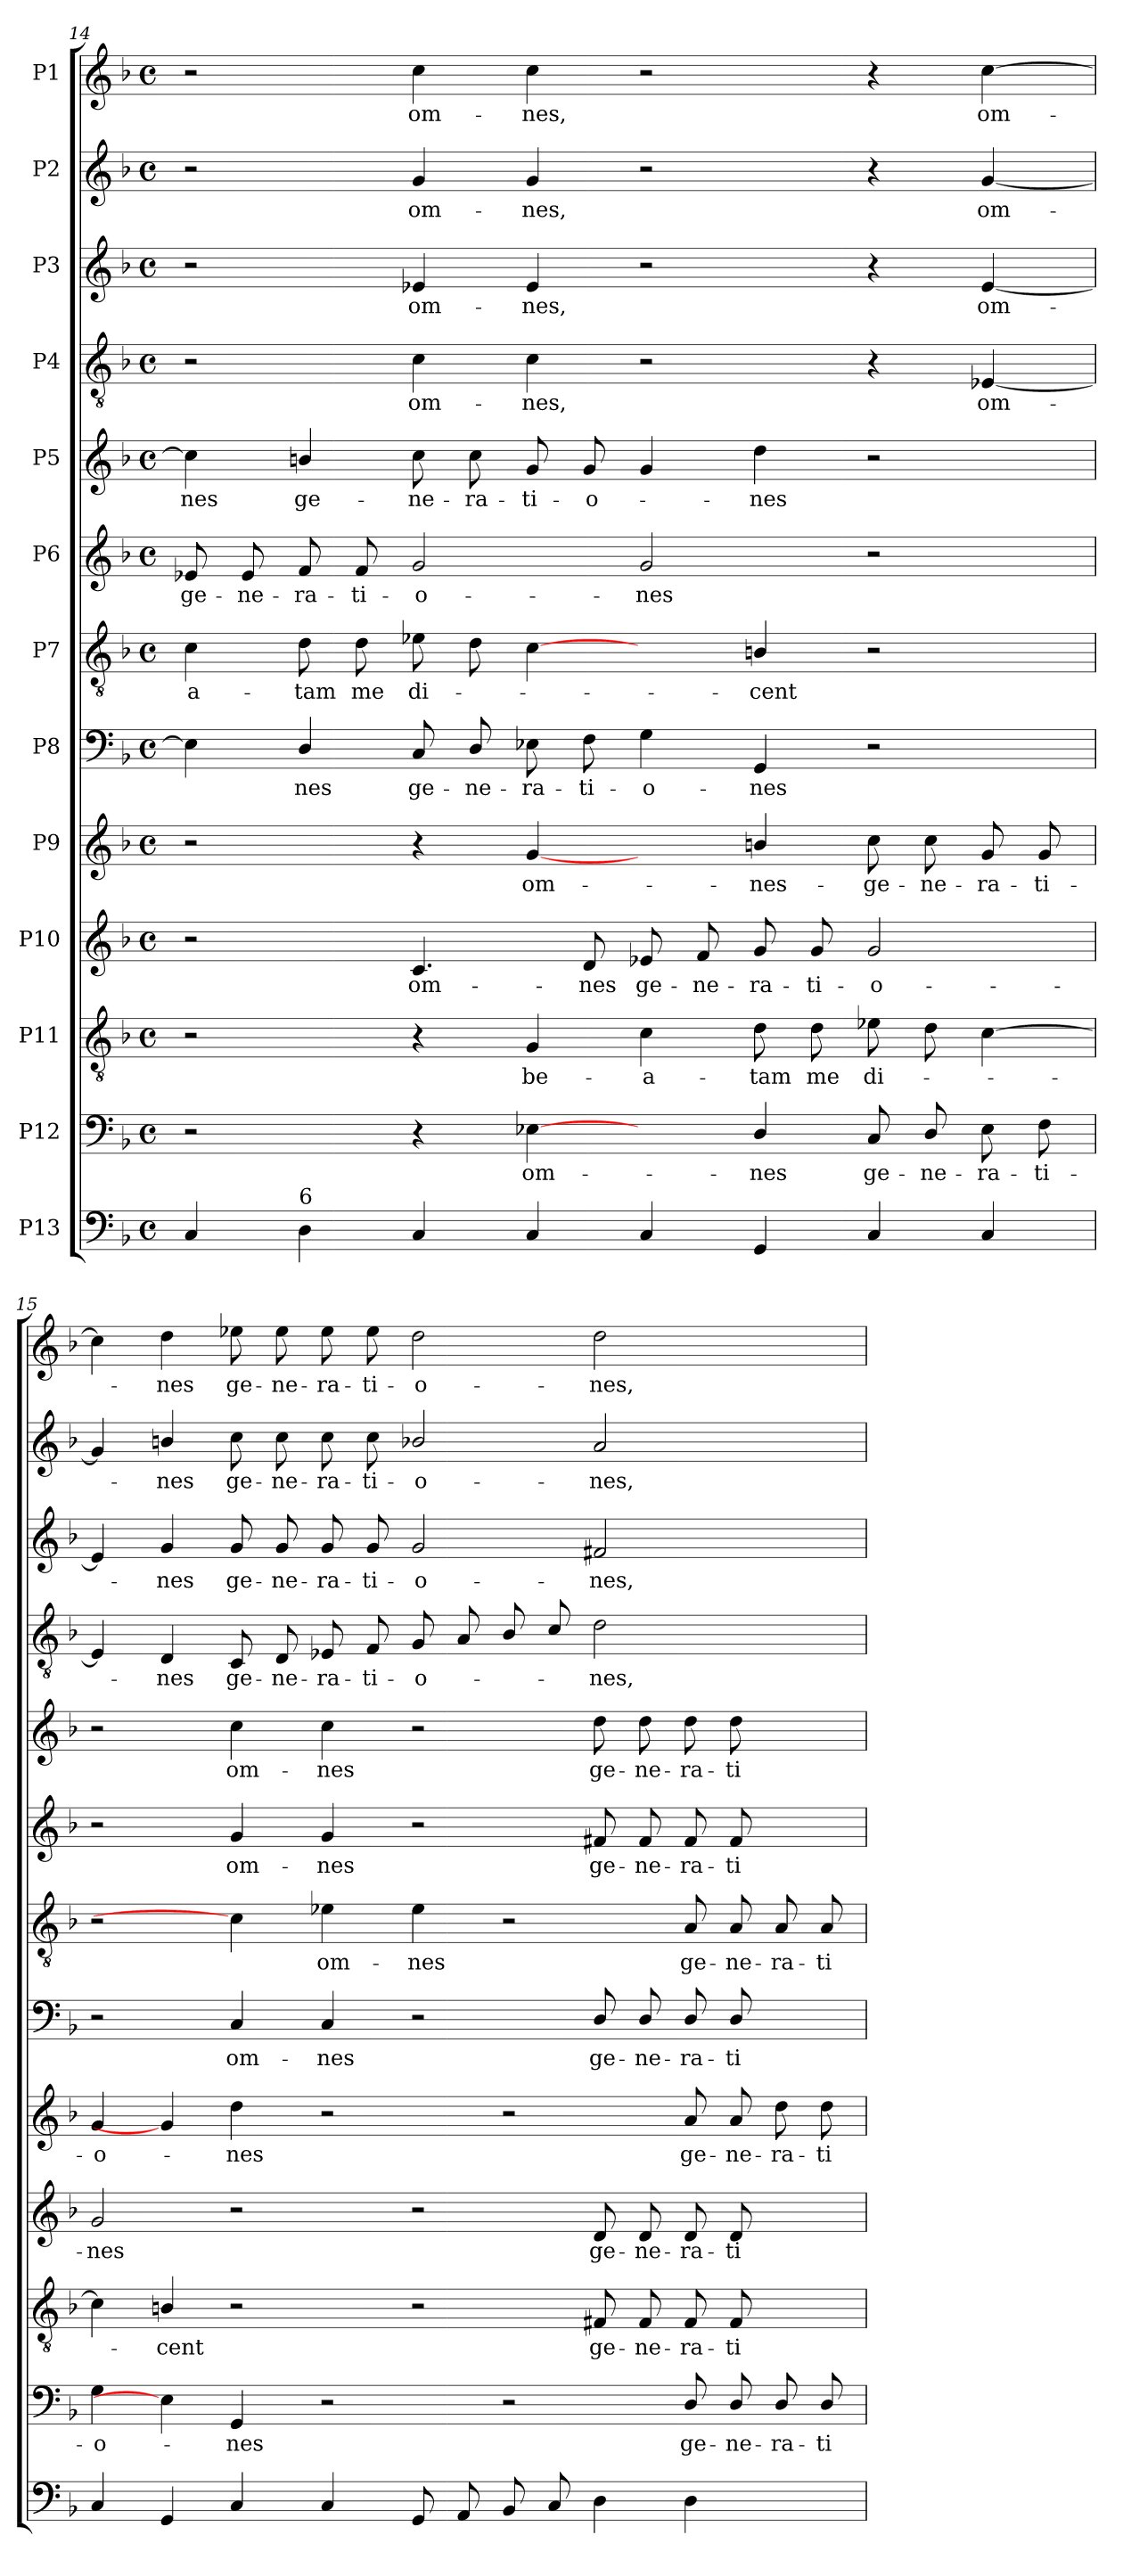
**kern	**kern	**text	**kern	**text	**kern	**text	**kern	**text	**kern	**text	**kern	**text	**kern	**text	**kern	**text	**kern	**text	**kern	**text	**kern	**text	**kern	**text
*part13	*part12	*part12	*part11	*part11	*part10	*part10	*part9	*part9	*part8	*part8	*part7	*part7	*part6	*part6	*part5	*part5	*part4	*part4	*part3	*part3	*part2	*part2	*part1	*part1
*staff13	*staff12	*staff12	*staff11	*staff11	*staff10	*staff10	*staff9	*staff9	*staff8	*staff8	*staff7	*staff7	*staff6	*staff6	*staff5	*staff5	*staff4	*staff4	*staff3	*staff3	*staff2	*staff2	*staff1	*staff1
*I"P13	*I"P12	*	*I"P11	*	*I"P10	*	*I"P9	*	*I"P8	*	*I"P7	*	*I"P6	*	*I"P5	*	*I"P4	*	*I"P3	*	*I"P2	*	*I"P1	*
*clefF4	*clefF4	*	*clefGv2	*	*clefG2	*	*clefG2	*	*clefF4	*	*clefGv2	*	*clefG2	*	*clefG2	*	*clefGv2	*	*clefG2	*	*clefG2	*	*clefG2	*
*	*	*	*ITrd7c12	*	*	*	*	*	*	*	*ITrd7c12	*	*	*	*	*	*ITrd7c12	*	*	*	*	*	*	*
*k[b-]	*k[b-]	*	*k[b-]	*	*k[b-]	*	*k[b-]	*	*k[b-]	*	*k[b-]	*	*k[b-]	*	*k[b-]	*	*k[b-]	*	*k[b-]	*	*k[b-]	*	*k[b-]	*
*F:	*F:	*	*F:	*	*F:	*	*F:	*	*F:	*	*F:	*	*F:	*	*F:	*	*F:	*	*F:	*	*F:	*	*F:	*
*M4/4	*M4/4	*	*M4/4	*	*M4/4	*	*M4/4	*	*M4/4	*	*M4/4	*	*M4/4	*	*M4/4	*	*M4/4	*	*M4/4	*	*M4/4	*	*M4/4	*
*met(c)	*met(c)	*	*met(c)	*	*met(c)	*	*met(c)	*	*met(c)	*	*met(c)	*	*met(c)	*	*met(c)	*	*met(c)	*	*met(c)	*	*met(c)	*	*met(c)	*
=14	=14	=14	=14	=14	=14	=14	=14	=14	=14	=14	=14	=14	=14	=14	=14	=14	=14	=14	=14	=14	=14	=14	=14	=14
!	!	!	!	!	!	!	!	!	!	!	!	!LO:LY:b:color=#000000	!	!	!	!	!	!	!	!	!	!	!	!
!	!	!	!	!	!	!	!	!	!	!	!	!	!	!LO:LY:b:color=#000000	!	!	!	!	!	!	!	!	!	!
!	!	!	!	!	!	!	!	!	!	!	!	!	!	!	!	!LO:LY:b:color=#000000	!	!	!	!	!	!	!	!
4Ci/	2r	.	2r	.	2r	.	2r	.	4E-i\]	.	4Ci\	-a-	8e-Xi/	ge-	4cci\]	-nes	2r	.	2r	.	2r	.	2r	.
!	!	!	!	!	!	!	!	!	!	!	!	!	!	!LO:LY:b:color=#000000	!	!	!	!	!	!	!	!	!	!
.	.	.	.	.	.	.	.	.	.	.	.	.	8e-i/	-ne-	.	.	.	.	.	.	.	.	.	.
!	!	!	!	!	!	!	!	!	!	!LO:LY:b:color=#000000	!	!	!	!	!	!	!	!	!	!	!	!	!	!
!	!	!	!	!	!	!	!	!	!	!	!	!LO:LY:b:color=#000000	!	!	!	!	!	!	!	!	!	!	!	!
!	!	!	!	!	!	!	!	!	!	!	!	!	!	!LO:LY:b:color=#000000	!	!	!	!	!	!	!	!	!	!
!LO:TX:a:t=6	!	!	!	!	!	!	!	!	!	!	!	!	!	!	!	!	!	!	!	!	!	!	!	!
!	!	!	!	!	!	!	!	!	!	!	!	!	!	!	!	!LO:LY:b:color=#000000	!	!	!	!	!	!	!	!
4Di\	.	.	.	.	.	.	.	.	4Di/	-nes	8Di\	-tam	8fi/	-ra-	4bni/	ge-	.	.	.	.	.	.	.	.
!	!	!	!	!	!	!	!	!	!	!	!	!LO:LY:b:color=#000000	!	!	!	!	!	!	!	!	!	!	!	!
!	!	!	!	!	!	!	!	!	!	!	!	!	!	!LO:LY:b:color=#000000	!	!	!	!	!	!	!	!	!	!
.	.	.	.	.	.	.	.	.	.	.	8Di\	me	8fi/	-ti-	.	.	.	.	.	.	.	.	.	.
!	!	!	!	!	!	!LO:LY:b:color=#000000	!	!	!	!	!	!	!	!	!	!	!	!	!	!	!	!	!	!
!	!	!	!	!	!	!	!	!	!	!LO:LY:b:color=#000000	!	!	!	!	!	!	!	!	!	!	!	!	!	!
!	!	!	!	!	!	!	!	!	!	!	!	!LO:LY:b:color=#000000	!	!	!	!	!	!	!	!	!	!	!	!
!	!	!	!	!	!	!	!	!	!	!	!	!	!	!LO:LY:b:color=#000000	!	!	!	!	!	!	!	!	!	!
!	!	!	!	!	!	!	!	!	!	!	!	!	!	!	!	!LO:LY:b:color=#000000	!	!	!	!	!	!	!	!
!	!	!	!	!	!	!	!	!	!	!	!	!	!	!	!	!	!	!LO:LY:b:color=#000000	!	!	!	!	!	!
!	!	!	!	!	!	!	!	!	!	!	!	!	!	!	!	!	!	!	!	!LO:LY:b:color=#000000	!	!	!	!
!	!	!	!	!	!	!	!	!	!	!	!	!	!	!	!	!	!	!	!	!	!	!LO:LY:b:color=#000000	!	!
!	!	!	!	!	!	!	!	!	!	!	!	!	!	!	!	!	!	!	!	!	!	!	!	!LO:LY:b:color=#000000
4Ci/	4r	.	4r	.	4.ci/	om-	4r	.	8Ci/	ge-	8E-Xi\	di-	2gi/	-o-	8cci\	-ne-	4Ci\	om-	4e-Xi/	om-	4gi/	om-	4cci\	om-
!	!	!	!	!	!	!	!	!	!	!LO:LY:b:color=#000000	!	!	!	!	!	!	!	!	!	!	!	!	!	!
!	!	!	!	!	!	!	!	!	!	!	!	!	!	!	!	!LO:LY:b:color=#000000	!	!	!	!	!	!	!	!
.	.	.	.	.	.	.	.	.	8Di/	-ne-	8Di\	.	.	.	8cci\	-ra-	.	.	.	.	.	.	.	.
!	!	!LO:LY:b:color=#000000	!	!	!	!	!	!	!	!	!	!	!	!	!	!	!	!	!	!	!	!	!	!
!	!	!	!	!LO:LY:b:color=#000000	!	!	!	!	!	!	!	!	!	!	!	!	!	!	!	!	!	!	!	!
!	!	!	!	!	!	!	!	!LO:LY:b:color=#000000	!	!	!	!	!	!	!	!	!	!	!	!	!	!	!	!
!	!	!	!	!	!	!	!	!	!	!LO:LY:b:color=#000000	!	!	!	!	!	!	!	!	!	!	!	!	!	!
!	!	!	!	!	!	!	!	!	!	!	!	!	!	!	!	!LO:LY:b:color=#000000	!	!	!	!	!	!	!	!
!	!	!	!	!	!	!	!	!	!	!	!	!	!	!	!	!	!	!LO:LY:b:color=#000000	!	!	!	!	!	!
!	!	!	!	!	!	!	!	!	!	!	!	!	!	!	!	!	!	!	!	!LO:LY:b:color=#000000	!	!	!	!
!	!	!	!	!	!	!	!	!	!	!	!	!	!	!	!	!	!	!	!	!	!	!LO:LY:b:color=#000000	!	!
!	!	!	!	!	!	!	!	!	!	!	!	!	!	!	!	!	!	!	!	!	!	!	!	!LO:LY:b:color=#000000
4Ci/	[4E-Xi\	om-	4GGi/	be-	.	.	[4gi/	om-	8E-Xi\	-ra-	[4Ci\	.	.	.	8gi/	-ti-	4Ci\	-nes,	4e-i/	-nes,	4gi/	-nes,	4cci\	-nes,
!	!	!	!	!	!	!LO:LY:b:color=#000000	!	!	!	!	!	!	!	!	!	!	!	!	!	!	!	!	!	!
!	!	!	!	!	!	!	!	!	!	!LO:LY:b:color=#000000	!	!	!	!	!	!	!	!	!	!	!	!	!	!
!	!	!	!	!	!	!	!	!	!	!	!	!	!	!	!	!LO:LY:b:color=#000000	!	!	!	!	!	!	!	!
.	.	.	.	.	8di/	-nes	.	.	8Fi\	-ti-	.	.	.	.	8gi/	-o-	.	.	.	.	.	.	.	.
!	!	!	!	!LO:LY:b:color=#000000	!	!	!	!	!	!	!	!	!	!	!	!	!	!	!	!	!	!	!	!
!	!	!	!	!	!	!LO:LY:b:color=#000000	!	!	!	!	!	!	!	!	!	!	!	!	!	!	!	!	!	!
!	!	!	!	!	!	!	!	!	!	!LO:LY:b:color=#000000	!	!	!	!	!	!	!	!	!	!	!	!	!	!
!	!	!	!	!	!	!	!	!	!	!	!	!	!	!LO:LY:b:color=#000000	!	!	!	!	!	!	!	!	!	!
4Ci/	4ryy	.	4Ci\	-a-	8e-Xi/	ge-	4ryy	.	4Gi\	-o-	4ryy	.	2gi/	-nes	4gi/	.	2r	.	2r	.	2r	.	2r	.
!	!	!	!	!	!	!LO:LY:b:color=#000000	!	!	!	!	!	!	!	!	!	!	!	!	!	!	!	!	!	!
.	.	.	.	.	8fi/	-ne-	.	.	.	.	.	.	.	.	.	.	.	.	.	.	.	.	.	.
!	!	!LO:LY:b:color=#000000	!	!	!	!	!	!	!	!	!	!	!	!	!	!	!	!	!	!	!	!	!	!
!	!	!	!	!LO:LY:b:color=#000000	!	!	!	!	!	!	!	!	!	!	!	!	!	!	!	!	!	!	!	!
!	!	!	!	!	!	!LO:LY:b:color=#000000	!	!	!	!	!	!	!	!	!	!	!	!	!	!	!	!	!	!
!	!	!	!	!	!	!	!	!LO:LY:b:color=#000000	!	!	!	!	!	!	!	!	!	!	!	!	!	!	!	!
!	!	!	!	!	!	!	!	!	!	!LO:LY:b:color=#000000	!	!	!	!	!	!	!	!	!	!	!	!	!	!
!	!	!	!	!	!	!	!	!	!	!	!	!LO:LY:b:color=#000000	!	!	!	!	!	!	!	!	!	!	!	!
!	!	!	!	!	!	!	!	!	!	!	!	!	!	!	!	!LO:LY:b:color=#000000	!	!	!	!	!	!	!	!
4GGi/	4Di/	-nes	8Di\	-tam	8gi/	-ra-	4bni/	-nes-	4GGi/	-nes	4BBni/	-cent	.	.	4ddi\	-nes	.	.	.	.	.	.	.	.
!	!	!	!	!LO:LY:b:color=#000000	!	!	!	!	!	!	!	!	!	!	!	!	!	!	!	!	!	!	!	!
!	!	!	!	!	!	!LO:LY:b:color=#000000	!	!	!	!	!	!	!	!	!	!	!	!	!	!	!	!	!	!
.	.	.	8Di\	me	8gi/	-ti-	.	.	.	.	.	.	.	.	.	.	.	.	.	.	.	.	.	.
!	!	!LO:LY:b:color=#000000	!	!	!	!	!	!	!	!	!	!	!	!	!	!	!	!	!	!	!	!	!	!
!	!	!	!	!LO:LY:b:color=#000000	!	!	!	!	!	!	!	!	!	!	!	!	!	!	!	!	!	!	!	!
!	!	!	!	!	!	!LO:LY:b:color=#000000	!	!	!	!	!	!	!	!	!	!	!	!	!	!	!	!	!	!
!	!	!	!	!	!	!	!	!LO:LY:b:color=#000000	!	!	!	!	!	!	!	!	!	!	!	!	!	!	!	!
4Ci/	8Ci/	ge-	8E-Xi\	di-	2gi/	-o-	8cci\	-ge-	2r	.	2r	.	2r	.	2r	.	4r	.	4r	.	4r	.	4r	.
!	!	!LO:LY:b:color=#000000	!	!	!	!	!	!	!	!	!	!	!	!	!	!	!	!	!	!	!	!	!	!
!	!	!	!	!	!	!	!	!LO:LY:b:color=#000000	!	!	!	!	!	!	!	!	!	!	!	!	!	!	!	!
.	8Di/	-ne-	8Di\	.	.	.	8cci\	-ne-	.	.	.	.	.	.	.	.	.	.	.	.	.	.	.	.
!	!	!LO:LY:b:color=#000000	!	!	!	!	!	!	!	!	!	!	!	!	!	!	!	!	!	!	!	!	!	!
!	!	!	!	!	!	!	!	!LO:LY:b:color=#000000	!	!	!	!	!	!	!	!	!	!	!	!	!	!	!	!
!	!	!	!	!	!	!	!	!	!	!	!	!	!	!	!	!	!	!LO:LY:b:color=#000000	!	!	!	!	!	!
!	!	!	!	!	!	!	!	!	!	!	!	!	!	!	!	!	!	!	!	!LO:LY:b:color=#000000	!	!	!	!
!	!	!	!	!	!	!	!	!	!	!	!	!	!	!	!	!	!	!	!	!	!	!LO:LY:b:color=#000000	!	!
!	!	!	!	!	!	!	!	!	!	!	!	!	!	!	!	!	!	!	!	!	!	!	!	!LO:LY:b:color=#000000
4Ci/	8E-i\	-ra-	[4Ci\	.	.	.	8gi/	-ra-	.	.	.	.	.	.	.	.	[4EE-Xi/	om-	[4e-i/	om-	[4gi/	om-	[4cci\	om-
!	!	!LO:LY:b:color=#000000	!	!	!	!	!	!	!	!	!	!	!	!	!	!	!	!	!	!	!	!	!	!
!	!	!	!	!	!	!	!	!LO:LY:b:color=#000000	!	!	!	!	!	!	!	!	!	!	!	!	!	!	!	!
.	8Fi\	-ti-	.	.	.	.	8gi/	-ti-	.	.	.	.	.	.	.	.	.	.	.	.	.	.	.	.
!!LO:PB:g=z
=15	=15	=15	=15	=15	=15	=15	=15	=15	=15	=15	=15	=15	=15	=15	=15	=15	=15	=15	=15	=15	=15	=15	=15	=15
!	!	!LO:LY:b:color=#000000	!	!	!	!	!	!	!	!	!	!	!	!	!	!	!	!	!	!	!	!	!	!
!	!	!	!	!	!	!LO:LY:b:color=#000000	!	!	!	!	!	!	!	!	!	!	!	!	!	!	!	!	!	!
!	!	!	!	!	!	!	!	!LO:LY:b:color=#000000	!	!	!	!	!	!	!	!	!	!	!	!	!	!	!	!
4Ci/	4Gi\	-o-	4Ci\]	.	2gi/	-nes	4gi/	-o-	2r	.	2r	.	2r	.	2r	.	4EE-i/]	.	4e-i/]	.	4gi/]	.	4cci\]	.
!	!	!	!	!LO:LY:b:color=#000000	!	!	!	!	!	!	!	!	!	!	!	!	!	!	!	!	!	!	!	!
!	!	!	!	!	!	!	!	!	!	!	!	!	!	!	!	!	!	!LO:LY:b:color=#000000	!	!	!	!	!	!
!	!	!	!	!	!	!	!	!	!	!	!	!	!	!	!	!	!	!	!	!LO:LY:b:color=#000000	!	!	!	!
!	!	!	!	!	!	!	!	!	!	!	!	!	!	!	!	!	!	!	!	!	!	!LO:LY:b:color=#000000	!	!
!	!	!	!	!	!	!	!	!	!	!	!	!	!	!	!	!	!	!	!	!	!	!	!	!LO:LY:b:color=#000000
4GGi/	4E-i\]	.	4BBni/	-cent	.	.	4gi/]	.	.	.	.	.	.	.	.	.	4DDi/	-nes	4gi/	-nes	4bni/	-nes	4ddi\	-nes
!	!	!LO:LY:b:color=#000000	!	!	!	!	!	!	!	!	!	!	!	!	!	!	!	!	!	!	!	!	!	!
!	!	!	!	!	!	!	!	!LO:LY:b:color=#000000	!	!	!	!	!	!	!	!	!	!	!	!	!	!	!	!
!	!	!	!	!	!	!	!	!	!	!LO:LY:b:color=#000000	!	!	!	!	!	!	!	!	!	!	!	!	!	!
!	!	!	!	!	!	!	!	!	!	!	!	!	!	!LO:LY:b:color=#000000	!	!	!	!	!	!	!	!	!	!
!	!	!	!	!	!	!	!	!	!	!	!	!	!	!	!	!LO:LY:b:color=#000000	!	!	!	!	!	!	!	!
!	!	!	!	!	!	!	!	!	!	!	!	!	!	!	!	!	!	!LO:LY:b:color=#000000	!	!	!	!	!	!
!	!	!	!	!	!	!	!	!	!	!	!	!	!	!	!	!	!	!	!	!LO:LY:b:color=#000000	!	!	!	!
!	!	!	!	!	!	!	!	!	!	!	!	!	!	!	!	!	!	!	!	!	!	!LO:LY:b:color=#000000	!	!
!	!	!	!	!	!	!	!	!	!	!	!	!	!	!	!	!	!	!	!	!	!	!	!	!LO:LY:b:color=#000000
4Ci/	4GGi/	-nes	2r	.	2r	.	4ddi\	-nes	4Ci/	om-	4Ci\]	.	4gi/	om-	4cci\	om-	8CCi/	ge-	8gi/	ge-	8cci\	ge-	8ee-Xi\	ge-
!	!	!	!	!	!	!	!	!	!	!	!	!	!	!	!	!	!	!LO:LY:b:color=#000000	!	!	!	!	!	!
!	!	!	!	!	!	!	!	!	!	!	!	!	!	!	!	!	!	!	!	!LO:LY:b:color=#000000	!	!	!	!
!	!	!	!	!	!	!	!	!	!	!	!	!	!	!	!	!	!	!	!	!	!	!LO:LY:b:color=#000000	!	!
!	!	!	!	!	!	!	!	!	!	!	!	!	!	!	!	!	!	!	!	!	!	!	!	!LO:LY:b:color=#000000
.	.	.	.	.	.	.	.	.	.	.	.	.	.	.	.	.	8DDi/	-ne-	8gi/	-ne-	8cci\	-ne-	8ee-i\	-ne-
!	!	!	!	!	!	!	!	!	!	!LO:LY:b:color=#000000	!	!	!	!	!	!	!	!	!	!	!	!	!	!
!	!	!	!	!	!	!	!	!	!	!	!	!LO:LY:b:color=#000000	!	!	!	!	!	!	!	!	!	!	!	!
!	!	!	!	!	!	!	!	!	!	!	!	!	!	!LO:LY:b:color=#000000	!	!	!	!	!	!	!	!	!	!
!	!	!	!	!	!	!	!	!	!	!	!	!	!	!	!	!LO:LY:b:color=#000000	!	!	!	!	!	!	!	!
!	!	!	!	!	!	!	!	!	!	!	!	!	!	!	!	!	!	!LO:LY:b:color=#000000	!	!	!	!	!	!
!	!	!	!	!	!	!	!	!	!	!	!	!	!	!	!	!	!	!	!	!LO:LY:b:color=#000000	!	!	!	!
!	!	!	!	!	!	!	!	!	!	!	!	!	!	!	!	!	!	!	!	!	!	!LO:LY:b:color=#000000	!	!
!	!	!	!	!	!	!	!	!	!	!	!	!	!	!	!	!	!	!	!	!	!	!	!	!LO:LY:b:color=#000000
4Ci/	2r	.	.	.	.	.	2r	.	4Ci/	-nes	4E-Xi\	om-	4gi/	-nes	4cci\	-nes	8EE-Xi/	-ra-	8gi/	-ra-	8cci\	-ra-	8ee-i\	-ra-
!	!	!	!	!	!	!	!	!	!	!	!	!	!	!	!	!	!	!LO:LY:b:color=#000000	!	!	!	!	!	!
!	!	!	!	!	!	!	!	!	!	!	!	!	!	!	!	!	!	!	!	!LO:LY:b:color=#000000	!	!	!	!
!	!	!	!	!	!	!	!	!	!	!	!	!	!	!	!	!	!	!	!	!	!	!LO:LY:b:color=#000000	!	!
!	!	!	!	!	!	!	!	!	!	!	!	!	!	!	!	!	!	!	!	!	!	!	!	!LO:LY:b:color=#000000
.	.	.	.	.	.	.	.	.	.	.	.	.	.	.	.	.	8FFi/	-ti-	8gi/	-ti-	8cci\	-ti-	8ee-i\	-ti-
!	!	!	!	!	!	!	!	!	!	!	!	!LO:LY:b:color=#000000	!	!	!	!	!	!	!	!	!	!	!	!
!	!	!	!	!	!	!	!	!	!	!	!	!	!	!	!	!	!	!LO:LY:b:color=#000000	!	!	!	!	!	!
!	!	!	!	!	!	!	!	!	!	!	!	!	!	!	!	!	!	!	!	!LO:LY:b:color=#000000	!	!	!	!
!	!	!	!	!	!	!	!	!	!	!	!	!	!	!	!	!	!	!	!	!	!	!LO:LY:b:color=#000000	!	!
!	!	!	!	!	!	!	!	!	!	!	!	!	!	!	!	!	!	!	!	!	!	!	!	!LO:LY:b:color=#000000
8GGi/	.	.	2r	.	2r	.	.	.	2r	.	4E-i\	-nes	2r	.	2r	.	8GGi/	-o-	2gi/	-o-	2b-Xi/	-o-	2ddi\	-o-
8AAi/	.	.	.	.	.	.	.	.	.	.	.	.	.	.	.	.	8AAi/	.	.	.	.	.	.	.
8BB-i/	2r	.	.	.	.	.	2r	.	.	.	2r	.	.	.	.	.	8BB-i/	.	.	.	.	.	.	.
8Ci/	.	.	.	.	.	.	.	.	.	.	.	.	.	.	.	.	8Ci/	.	.	.	.	.	.	.
!	!	!	!	!LO:LY:b:color=#000000	!	!	!	!	!	!	!	!	!	!	!	!	!	!	!	!	!	!	!	!
!	!	!	!	!	!	!LO:LY:b:color=#000000	!	!	!	!	!	!	!	!	!	!	!	!	!	!	!	!	!	!
!	!	!	!	!	!	!	!	!	!	!LO:LY:b:color=#000000	!	!	!	!	!	!	!	!	!	!	!	!	!	!
!	!	!	!	!	!	!	!	!	!	!	!	!	!	!LO:LY:b:color=#000000	!	!	!	!	!	!	!	!	!	!
!	!	!	!	!	!	!	!	!	!	!	!	!	!	!	!	!LO:LY:b:color=#000000	!	!	!	!	!	!	!	!
!	!	!	!	!	!	!	!	!	!	!	!	!	!	!	!	!	!	!LO:LY:b:color=#000000	!	!	!	!	!	!
!	!	!	!	!	!	!	!	!	!	!	!	!	!	!	!	!	!	!	!	!LO:LY:b:color=#000000	!	!	!	!
!	!	!	!	!	!	!	!	!	!	!	!	!	!	!	!	!	!	!	!	!	!	!LO:LY:b:color=#000000	!	!
!	!	!	!	!	!	!	!	!	!	!	!	!	!	!	!	!	!	!	!	!	!	!	!	!LO:LY:b:color=#000000
4Di\	.	.	8FF#Xi/	ge-	8di/	ge-	.	.	8Di/	ge-	.	.	8f#Xi/	ge-	8ddi\	ge-	2Di\	-nes,	2f#Xi/	-nes,	2ai/	-nes,	2ddi\	-nes,
!	!	!	!	!LO:LY:b:color=#000000	!	!	!	!	!	!	!	!	!	!	!	!	!	!	!	!	!	!	!	!
!	!	!	!	!	!	!LO:LY:b:color=#000000	!	!	!	!	!	!	!	!	!	!	!	!	!	!	!	!	!	!
!	!	!	!	!	!	!	!	!	!	!LO:LY:b:color=#000000	!	!	!	!	!	!	!	!	!	!	!	!	!	!
!	!	!	!	!	!	!	!	!	!	!	!	!	!	!LO:LY:b:color=#000000	!	!	!	!	!	!	!	!	!	!
!	!	!	!	!	!	!	!	!	!	!	!	!	!	!	!	!LO:LY:b:color=#000000	!	!	!	!	!	!	!	!
.	.	.	8FF#i/	-ne-	8di/	-ne-	.	.	8Di/	-ne-	.	.	8f#i/	-ne-	8ddi\	-ne-	.	.	.	.	.	.	.	.
!	!	!LO:LY:b:color=#000000	!	!	!	!	!	!	!	!	!	!	!	!	!	!	!	!	!	!	!	!	!	!
!	!	!	!	!LO:LY:b:color=#000000	!	!	!	!	!	!	!	!	!	!	!	!	!	!	!	!	!	!	!	!
!	!	!	!	!	!	!LO:LY:b:color=#000000	!	!	!	!	!	!	!	!	!	!	!	!	!	!	!	!	!	!
!	!	!	!	!	!	!	!	!LO:LY:b:color=#000000	!	!	!	!	!	!	!	!	!	!	!	!	!	!	!	!
!	!	!	!	!	!	!	!	!	!	!LO:LY:b:color=#000000	!	!	!	!	!	!	!	!	!	!	!	!	!	!
!	!	!	!	!	!	!	!	!	!	!	!	!LO:LY:b:color=#000000	!	!	!	!	!	!	!	!	!	!	!	!
!	!	!	!	!	!	!	!	!	!	!	!	!	!	!LO:LY:b:color=#000000	!	!	!	!	!	!	!	!	!	!
!	!	!	!	!	!	!	!	!	!	!	!	!	!	!	!	!LO:LY:b:color=#000000	!	!	!	!	!	!	!	!
4Di\	8Di/	ge-	8FF#i/	-ra-	8di/	-ra-	8ai/	ge-	8Di/	-ra-	8AAi/	ge-	8f#i/	-ra-	8ddi\	-ra-	.	.	.	.	.	.	.	.
!	!	!LO:LY:b:color=#000000	!	!	!	!	!	!	!	!	!	!	!	!	!	!	!	!	!	!	!	!	!	!
!	!	!	!	!LO:LY:b:color=#000000	!	!	!	!	!	!	!	!	!	!	!	!	!	!	!	!	!	!	!	!
!	!	!	!	!	!	!LO:LY:b:color=#000000	!	!	!	!	!	!	!	!	!	!	!	!	!	!	!	!	!	!
!	!	!	!	!	!	!	!	!LO:LY:b:color=#000000	!	!	!	!	!	!	!	!	!	!	!	!	!	!	!	!
!	!	!	!	!	!	!	!	!	!	!LO:LY:b:color=#000000	!	!	!	!	!	!	!	!	!	!	!	!	!	!
!	!	!	!	!	!	!	!	!	!	!	!	!LO:LY:b:color=#000000	!	!	!	!	!	!	!	!	!	!	!	!
!	!	!	!	!	!	!	!	!	!	!	!	!	!	!LO:LY:b:color=#000000	!	!	!	!	!	!	!	!	!	!
!	!	!	!	!	!	!	!	!	!	!	!	!	!	!	!	!LO:LY:b:color=#000000	!	!	!	!	!	!	!	!
.	8Di/	-ne-	8FF#i/	-ti-	8di/	-ti-	8ai/	-ne-	8Di/	-ti-	8AAi/	-ne-	8f#i/	-ti-	8ddi\	-ti-	.	.	.	.	.	.	.	.
!	!	!LO:LY:b:color=#000000	!	!	!	!	!	!	!	!	!	!	!	!	!	!	!	!	!	!	!	!	!	!
!	!	!	!	!	!	!	!	!LO:LY:b:color=#000000	!	!	!	!	!	!	!	!	!	!	!	!	!	!	!	!
!	!	!	!	!	!	!	!	!	!	!	!	!LO:LY:b:color=#000000	!	!	!	!	!	!	!	!	!	!	!	!
4ryy	8Di/	-ra-	4ryy	.	4ryy	.	8ddi\	-ra-	4ryy	.	8AAi/	-ra-	4ryy	.	4ryy	.	4ryy	.	4ryy	.	4ryy	.	4ryy	.
!	!	!LO:LY:b:color=#000000	!	!	!	!	!	!	!	!	!	!	!	!	!	!	!	!	!	!	!	!	!	!
!	!	!	!	!	!	!	!	!LO:LY:b:color=#000000	!	!	!	!	!	!	!	!	!	!	!	!	!	!	!	!
!	!	!	!	!	!	!	!	!	!	!	!	!LO:LY:b:color=#000000	!	!	!	!	!	!	!	!	!	!	!	!
.	8Di/	-ti-	.	.	.	.	8ddi\	-ti-	.	.	8AAi/	-ti-	.	.	.	.	.	.	.	.	.	.	.	.
=	=	=	=	=	=	=	=	=	=	=	=	=	=	=	=	=	=	=	=	=	=	=	=	=
*-	*-	*-	*-	*-	*-	*-	*-	*-	*-	*-	*-	*-	*-	*-	*-	*-	*-	*-	*-	*-	*-	*-	*-	*-
